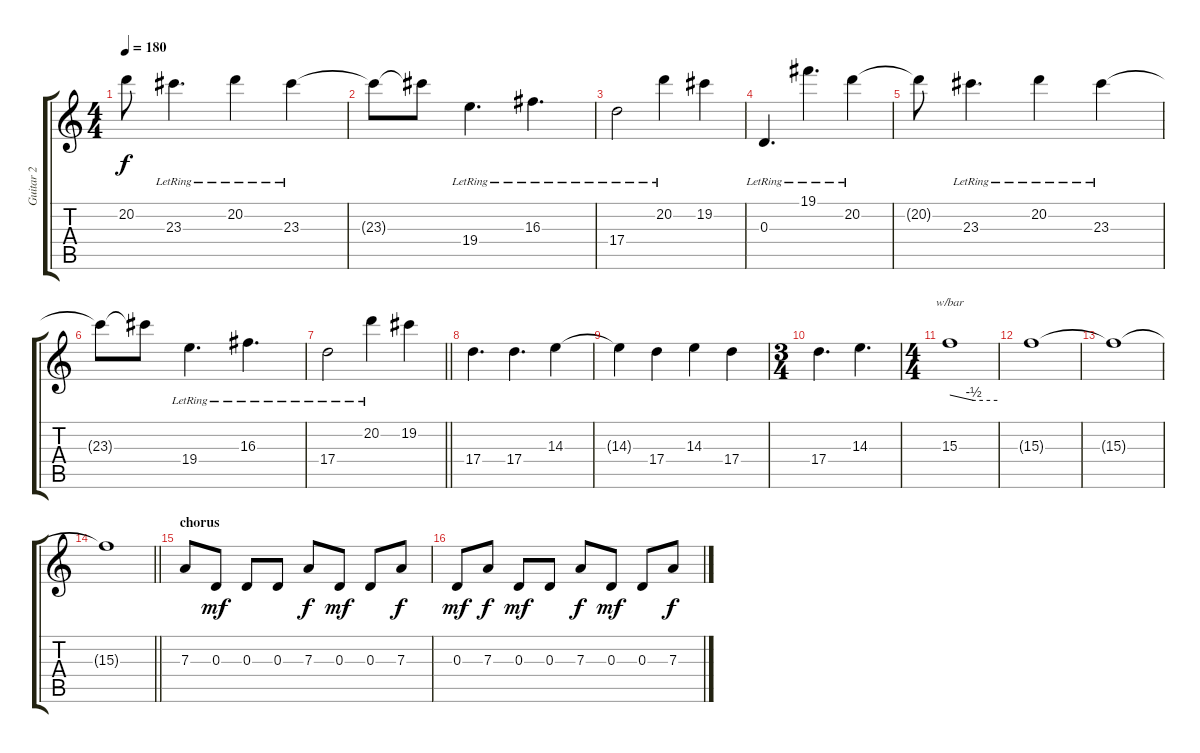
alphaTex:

\track ("Guitar 2" "Guitar 2") {instrument distortionguitar}
\staff {score tabs}
\tuning (B3 Gb3 D3 A2 E2 B1) {hide}
\ts (4 4)
\tempo 180
\clef g2
\ks c
20.2{t}.8{dy f} 23.3{lr}.4{d} 20.2{lr}.4 23.3{lr}.4 |
23.3{t}.8 23.3{t}.8 19.4{lr}.4{d} 16.3{lr}.4{d} |
17.4{lr}.2 20.2{lr}.4 19.2.4 |
0.3{lr}.4{d} 19.1{lr}.4{d} 20.2{lr}.4 |
20.2{t}.8 23.3{lr}.4{d} 20.2{lr}.4 23.3{lr}.4 |
23.3{t}.8 23.3{t}.8 19.4{lr}.4{d} 16.3{lr}.4{d} |
\barLineRight lightlight
17.4{lr}.2 20.2{lr}.4 19.2.4 |
17.4.4{d volume 13} 17.4.4{d} 14.3.4 |
14.3{t}.4 17.4.4 14.3.4 17.4.4 |
\ts (3 4)
17.4.4{d} 14.3.4{d} |
\ts (4 4)
15.3.1{tbe (custom default 0 0 30 -2 60 -2)} |
15.3{t}.1 |
15.3{t}.1 |
\barLineRight lightlight
15.3{t}.1 |
\section ("" "chorus")
7.3.8{balance 0} 0.3.8{dy mf} 0.3.8 0.3.8 7.3.8{dy f} 0.3.8{dy mf} 0.3.8 7.3.8{dy f} |
0.3.8{dy mf} 7.3.8{dy f} 0.3.8{dy mf} 0.3.8 7.3.8{dy f} 0.3.8{dy mf} 0.3.8 7.3.8{dy f}
